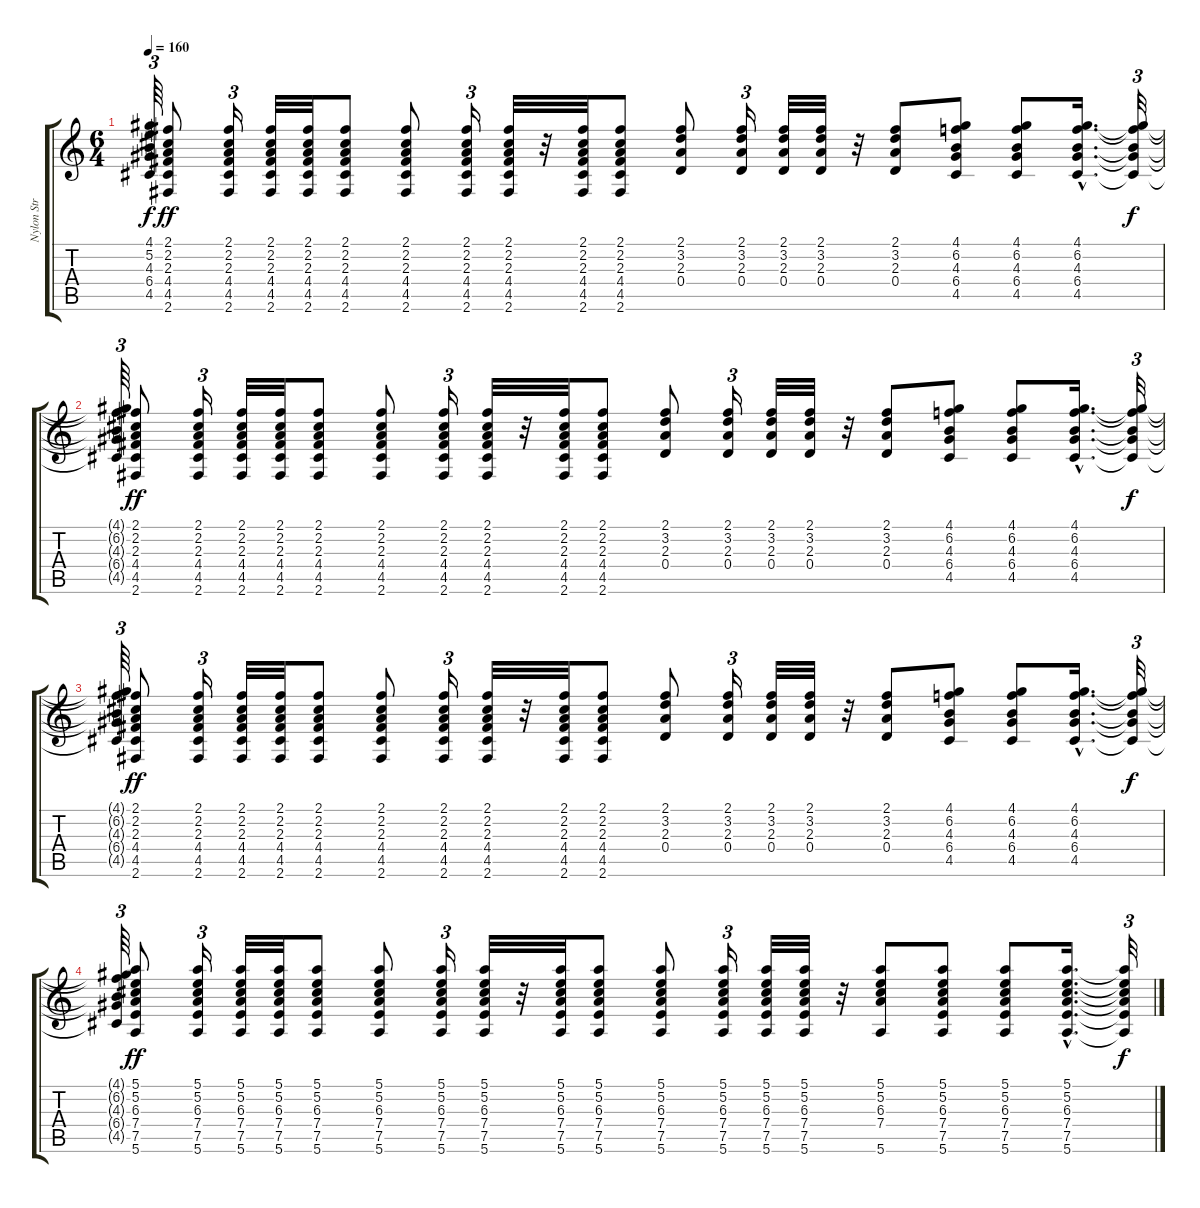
\track ("Nylon Str Gtr (Paco DeLucia)" "Nylon Str ") {instrument acousticguitarnylon}
\staff {score tabs}
\tuning (E4 B3 G3 D3 A2 E2) {hide}
\ts (6 4)
\tempo 160
\clef g2
\ks c
(4.1{t} 5.2{t} 4.3{t} 6.4{t} 4.5{t}).64{tu (3 2) dy f} (2.1 2.2 2.3 4.4 4.5 2.6).8{dy ff} (2.1 2.2 2.3 4.4 4.5 2.6).16{tu (3 2)} (2.1 2.2 2.3 4.4 4.5 2.6).32 (2.1 2.2 2.3 4.4 4.5 2.6).32 (2.1 2.2 2.3 4.4 4.5 2.6).8 (2.1 2.2 2.3 4.4 4.5 2.6).8 (2.1 2.2 2.3 4.4 4.5 2.6).16{tu (3 2)} (2.1 2.2 2.3 4.4 4.5 2.6).32 r.32 (2.1 2.2 2.3 4.4 4.5 2.6).32 (2.1 2.2 2.3 4.4 4.5 2.6).8 (2.1 3.2 2.3 0.4).8 (2.1 3.2 2.3 0.4).16{tu (3 2)} (2.1 3.2 2.3 0.4).32 (2.1 3.2 2.3 0.4).32 r.32 (2.1 3.2 2.3 0.4).8 (4.1 6.2 4.3 6.4 4.5).8 (4.1 6.2 4.3 6.4 4.5).8 (4.1{hac} 6.2{hac} 4.3{hac} 6.4{hac} 4.5{hac}).16{d} (4.1{t} 6.2{t} 4.3{t} 6.4{t} 4.5{t}).32{tu (3 2) dy f} |
(4.1{t} 6.2{t} 4.3{t} 6.4{t} 4.5{t}).64{tu (3 2)} (2.1 2.2 2.3 4.4 4.5 2.6).8{dy ff} (2.1 2.2 2.3 4.4 4.5 2.6).16{tu (3 2)} (2.1 2.2 2.3 4.4 4.5 2.6).32 (2.1 2.2 2.3 4.4 4.5 2.6).32 (2.1 2.2 2.3 4.4 4.5 2.6).8 (2.1 2.2 2.3 4.4 4.5 2.6).8 (2.1 2.2 2.3 4.4 4.5 2.6).16{tu (3 2)} (2.1 2.2 2.3 4.4 4.5 2.6).32 r.32 (2.1 2.2 2.3 4.4 4.5 2.6).32 (2.1 2.2 2.3 4.4 4.5 2.6).8 (2.1 3.2 2.3 0.4).8 (2.1 3.2 2.3 0.4).16{tu (3 2)} (2.1 3.2 2.3 0.4).32 (2.1 3.2 2.3 0.4).32 r.32 (2.1 3.2 2.3 0.4).8 (4.1 6.2 4.3 6.4 4.5).8 (4.1 6.2 4.3 6.4 4.5).8 (4.1{hac} 6.2{hac} 4.3{hac} 6.4{hac} 4.5{hac}).16{d} (4.1{t} 6.2{t} 4.3{t} 6.4{t} 4.5{t}).32{tu (3 2) dy f} |
(4.1{t} 6.2{t} 4.3{t} 6.4{t} 4.5{t}).64{tu (3 2)} (2.1 2.2 2.3 4.4 4.5 2.6).8{dy ff} (2.1 2.2 2.3 4.4 4.5 2.6).16{tu (3 2)} (2.1 2.2 2.3 4.4 4.5 2.6).32 (2.1 2.2 2.3 4.4 4.5 2.6).32 (2.1 2.2 2.3 4.4 4.5 2.6).8 (2.1 2.2 2.3 4.4 4.5 2.6).8 (2.1 2.2 2.3 4.4 4.5 2.6).16{tu (3 2)} (2.1 2.2 2.3 4.4 4.5 2.6).32 r.32 (2.1 2.2 2.3 4.4 4.5 2.6).32 (2.1 2.2 2.3 4.4 4.5 2.6).8 (2.1 3.2 2.3 0.4).8 (2.1 3.2 2.3 0.4).16{tu (3 2)} (2.1 3.2 2.3 0.4).32 (2.1 3.2 2.3 0.4).32 r.32 (2.1 3.2 2.3 0.4).8 (4.1 6.2 4.3 6.4 4.5).8 (4.1 6.2 4.3 6.4 4.5).8 (4.1{hac} 6.2{hac} 4.3{hac} 6.4{hac} 4.5{hac}).16{d} (4.1{t} 6.2{t} 4.3{t} 6.4{t} 4.5{t}).32{tu (3 2) dy f} |
(4.1{t} 6.2{t} 4.3{t} 6.4{t} 4.5{t}).64{tu (3 2)} (5.1 5.2 6.3 7.4 7.5 5.6).8{dy ff} (5.1 5.2 6.3 7.4 7.5 5.6).16{tu (3 2)} (5.1 5.2 6.3 7.4 7.5 5.6).32 (5.1 5.2 6.3 7.4 7.5 5.6).32 (5.1 5.2 6.3 7.4 7.5 5.6).8 (5.1 5.2 6.3 7.4 7.5 5.6).8 (5.1 5.2 6.3 7.4 7.5 5.6).16{tu (3 2)} (5.1 5.2 6.3 7.4 7.5 5.6).32 r.32 (5.1 5.2 6.3 7.4 7.5 5.6).32 (5.1 5.2 6.3 7.4 7.5 5.6).8 (5.1 5.2 6.3 7.4 7.5 5.6).8 (5.1 5.2 6.3 7.4 7.5 5.6).16{tu (3 2)} (5.1 5.2 6.3 7.4 7.5 5.6).32 (5.1 5.2 6.3 7.4 7.5 5.6).32 r.32 (5.1 5.2 6.3 7.4 5.6).8 (5.1 5.2 6.3 7.4 7.5 5.6).8 (5.1 5.2 6.3 7.4 7.5 5.6).8 (5.1{hac} 5.2{hac} 6.3{hac} 7.4{hac} 7.5{hac} 5.6{hac}).16{d} (5.1{t} 5.2{t} 6.3{t} 7.4{t} 7.5{t} 5.6{t}).32{tu (3 2) dy f}
